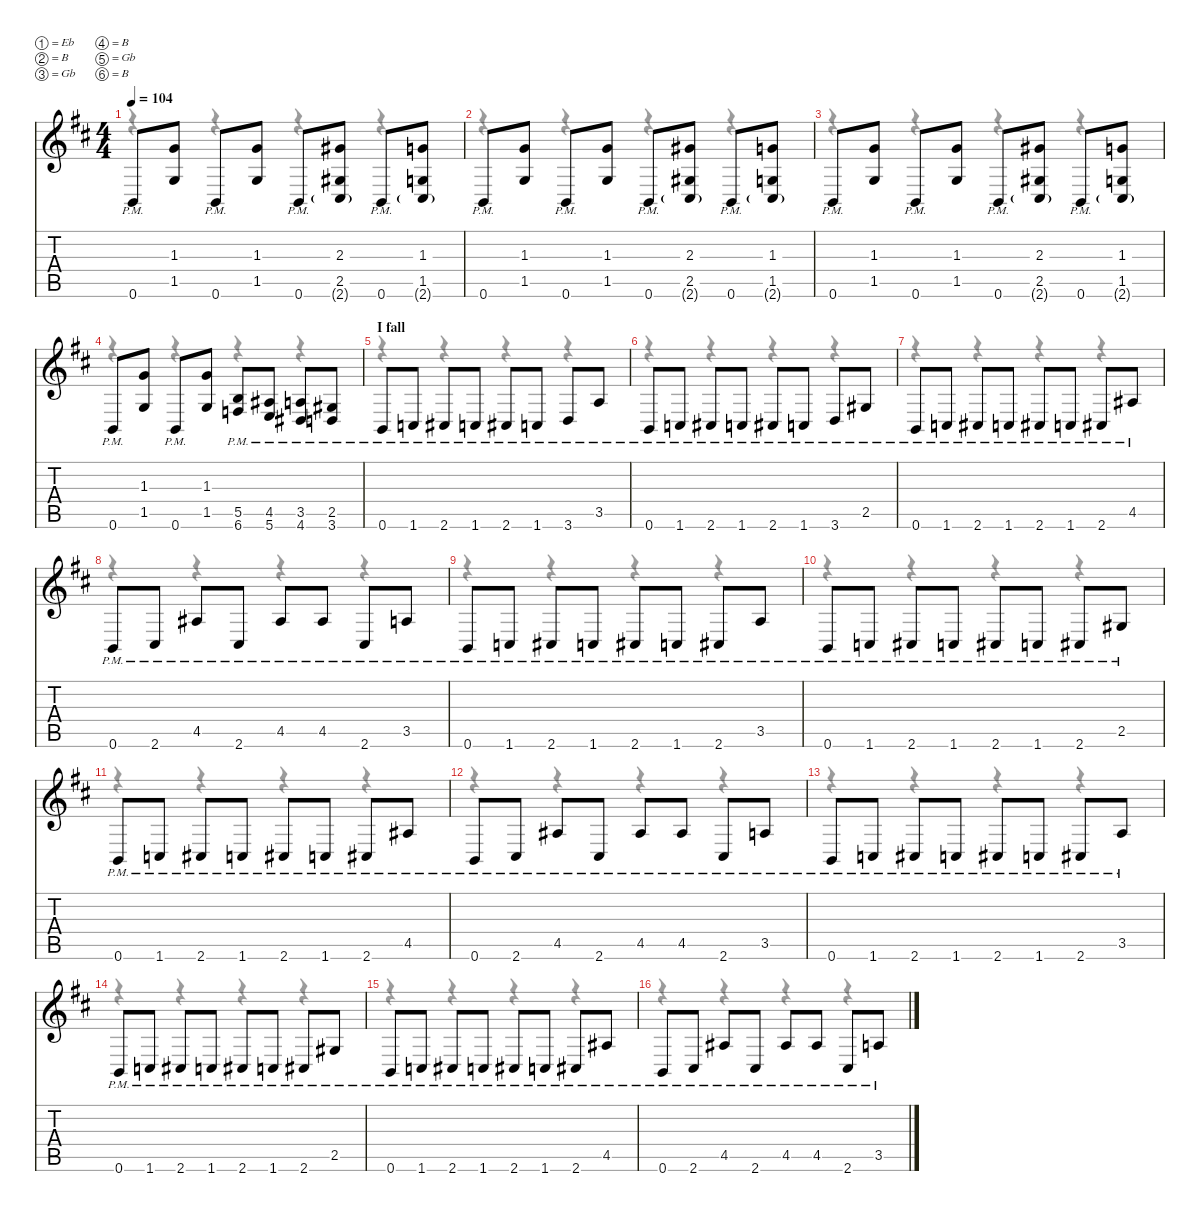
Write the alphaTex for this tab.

\defaultSystemsLayout 4
\hideDynamics
\bracketExtendMode nobrackets
\singleTrackTrackNamePolicy hidden
\multiTrackTrackNamePolicy hidden
\firstSystemTrackNameMode fullname
\otherSystemsTrackNameOrientation horizontal
\track ("Rhythm Guitar 1" "dist.guit.") {mute instrument distortionguitar}
\staff {score tabs}
\tuning (Eb4 B3 Gb3 B2 Gb2 B1)
\voice
\ts (4 4)
\tempo 104
\clef g2
\ks bminor
0.6{pm acc forcenatural}.8{dy f beam Up} (1.3{acc forcenatural} 1.5{acc forcenatural}).8{beam Up} 0.6{pm acc forcenatural}.8{beam Up} (1.3{acc forcenatural} 1.5{acc forcenatural}).8{beam Up} 0.6{pm acc forcenatural}.8{beam Up} (2.3{acc #} 2.5{acc #} 2.6{g acc #}).8{beam Up} 0.6{pm acc forcenatural}.8{beam Up} (1.3{acc forcenatural} 1.5{acc forcenatural} 2.6{g acc #}).8{beam Up} |
0.6{pm acc forcenatural}.8{beam Up} (1.3{acc forcenatural} 1.5{acc forcenatural}).8{beam Up} 0.6{pm acc forcenatural}.8{beam Up} (1.3{acc forcenatural} 1.5{acc forcenatural}).8{beam Up} 0.6{pm acc forcenatural}.8{beam Up} (2.3{acc #} 2.5{acc #} 2.6{g acc #}).8{beam Up} 0.6{pm acc forcenatural}.8{beam Up} (1.3{acc forcenatural} 1.5{acc forcenatural} 2.6{g acc #}).8{beam Up} |
0.6{pm acc forcenatural}.8{beam Up} (1.3{acc forcenatural} 1.5{acc forcenatural}).8{beam Up} 0.6{pm acc forcenatural}.8{beam Up} (1.3{acc forcenatural} 1.5{acc forcenatural}).8{beam Up} 0.6{pm acc forcenatural}.8{beam Up} (2.3{acc #} 2.5{acc #} 2.6{g acc #}).8{beam Up} 0.6{pm acc forcenatural}.8{beam Up} (1.3{acc forcenatural} 1.5{acc forcenatural} 2.6{g acc #}).8{beam Up} |
0.6{pm acc forcenatural}.8{beam Up} (1.3{acc forcenatural} 1.5{acc forcenatural}).8{beam Up} 0.6{pm acc forcenatural}.8{beam Up} (1.3{acc forcenatural} 1.5{acc forcenatural}).8{beam Up} (5.5{pm acc forcenatural} 6.6{pm acc forcenatural}).8{beam Up} (4.5{pm acc #} 5.6{pm acc forcenatural}).8{beam Up} (3.5{pm acc forcenatural} 4.6{pm acc #}).8{beam Up} (2.5{pm acc #} 3.6{pm acc forcenatural}).8{beam Up} |
\section ("" "I fall")
0.6{pm acc forcenatural}.8{dy ppp beam Up} 1.6{pm acc forcenatural}.8{beam Up} 2.6{pm acc #}.8{beam Up} 1.6{pm acc forcenatural}.8{beam Up} 2.6{pm acc #}.8{beam Up} 1.6{pm acc forcenatural}.8{beam Up} 3.6{pm acc forcenatural}.8{beam Up} 3.5{pm acc forcenatural}.8{beam Up} |
0.6{pm acc forcenatural}.8{beam Up} 1.6{pm acc forcenatural}.8{beam Up} 2.6{pm acc #}.8{beam Up} 1.6{pm acc forcenatural}.8{beam Up} 2.6{pm acc #}.8{beam Up} 1.6{pm acc forcenatural}.8{beam Up} 3.6{pm acc forcenatural}.8{beam Up} 2.5{pm acc #}.8{beam Up} |
0.6{pm acc forcenatural}.8{beam Up} 1.6{pm acc forcenatural}.8{beam Up} 2.6{pm acc #}.8{beam Up} 1.6{pm acc forcenatural}.8{beam Up} 2.6{pm acc #}.8{beam Up} 1.6{pm acc forcenatural}.8{beam Up} 2.6{pm acc #}.8{beam Up} 4.5{pm acc #}.8{beam Up} |
0.6{pm acc forcenatural}.8{beam Up} 2.6{pm acc #}.8{beam Up} 4.5{pm acc #}.8{beam Up} 2.6{pm acc #}.8{beam Up} 4.5{pm acc #}.8{beam Up} 4.5{pm acc #}.8{beam Up} 2.6{pm acc #}.8{beam Up} 3.5{pm acc forcenatural}.8{beam Up} |
0.6{pm acc forcenatural}.8{beam Up} 1.6{pm acc forcenatural}.8{beam Up} 2.6{pm acc #}.8{beam Up} 1.6{pm acc forcenatural}.8{beam Up} 2.6{pm acc #}.8{beam Up} 1.6{pm acc forcenatural}.8{beam Up} 2.6{pm acc #}.8{beam Up} 3.5{pm acc forcenatural}.8{beam Up} |
0.6{pm acc forcenatural}.8{beam Up} 1.6{pm acc forcenatural}.8{beam Up} 2.6{pm acc #}.8{beam Up} 1.6{pm acc forcenatural}.8{beam Up} 2.6{pm acc #}.8{beam Up} 1.6{pm acc forcenatural}.8{beam Up} 2.6{pm acc #}.8{beam Up} 2.5{pm acc #}.8{beam Up} |
0.6{pm acc forcenatural}.8{beam Up} 1.6{pm acc forcenatural}.8{beam Up} 2.6{pm acc #}.8{beam Up} 1.6{pm acc forcenatural}.8{beam Up} 2.6{pm acc #}.8{beam Up} 1.6{pm acc forcenatural}.8{beam Up} 2.6{pm acc #}.8{beam Up} 4.5{pm acc #}.8{beam Up} |
0.6{pm acc forcenatural}.8{beam Up} 2.6{pm acc #}.8{beam Up} 4.5{pm acc #}.8{beam Up} 2.6{pm acc #}.8{beam Up} 4.5{pm acc #}.8{beam Up} 4.5{pm acc #}.8{beam Up} 2.6{pm acc #}.8{beam Up} 3.5{pm acc forcenatural}.8{beam Up} |
0.6{pm acc forcenatural}.8{beam Up} 1.6{pm acc forcenatural}.8{beam Up} 2.6{pm acc #}.8{beam Up} 1.6{pm acc forcenatural}.8{beam Up} 2.6{pm acc #}.8{beam Up} 1.6{pm acc forcenatural}.8{beam Up} 2.6{pm acc #}.8{beam Up} 3.5{pm acc forcenatural}.8{beam Up} |
0.6{pm acc forcenatural}.8{beam Up} 1.6{pm acc forcenatural}.8{beam Up} 2.6{pm acc #}.8{beam Up} 1.6{pm acc forcenatural}.8{beam Up} 2.6{pm acc #}.8{beam Up} 1.6{pm acc forcenatural}.8{beam Up} 2.6{pm acc #}.8{beam Up} 2.5{pm acc #}.8{beam Up} |
0.6{pm acc forcenatural}.8{beam Up} 1.6{pm acc forcenatural}.8{beam Up} 2.6{pm acc #}.8{beam Up} 1.6{pm acc forcenatural}.8{beam Up} 2.6{pm acc #}.8{beam Up} 1.6{pm acc forcenatural}.8{beam Up} 2.6{pm acc #}.8{beam Up} 4.5{pm acc #}.8{beam Up} |
0.6{pm acc forcenatural}.8{beam Up} 2.6{pm acc #}.8{beam Up} 4.5{pm acc #}.8{beam Up} 2.6{pm acc #}.8{beam Up} 4.5{pm acc #}.8{beam Up} 4.5{pm acc #}.8{beam Up} 2.6{pm acc #}.8{beam Up} 3.5{pm acc forcenatural}.8{beam Up}
\voice
\clef g2
\ottava regular
\simile none
\ks bminor
r.4{dy mf beam Down} r.4{beam Down} r.4{beam Down} r.4{beam Down} |
r.4{beam Down} r.4{beam Down} r.4{beam Down} r.4{beam Down} |
r.4{beam Down} r.4{beam Down} r.4{beam Down} r.4{beam Down} |
r.4{beam Down} r.4{beam Down} r.4{beam Down} r.4{beam Down} |
r.4{beam Down} r.4{beam Down} r.4{beam Down} r.4{beam Down} |
r.4{beam Down} r.4{beam Down} r.4{beam Down} r.4{beam Down} |
r.4{beam Down} r.4{beam Down} r.4{beam Down} r.4{beam Down} |
r.4{beam Down} r.4{beam Down} r.4{beam Down} r.4{beam Down} |
r.4{beam Down} r.4{beam Down} r.4{beam Down} r.4{beam Down} |
r.4{beam Down} r.4{beam Down} r.4{beam Down} r.4{beam Down} |
r.4{beam Down} r.4{beam Down} r.4{beam Down} r.4{beam Down} |
r.4{beam Down} r.4{beam Down} r.4{beam Down} r.4{beam Down} |
r.4{beam Down} r.4{beam Down} r.4{beam Down} r.4{beam Down} |
r.4{beam Down} r.4{beam Down} r.4{beam Down} r.4{beam Down} |
r.4{beam Down} r.4{beam Down} r.4{beam Down} r.4{beam Down} |
r.4{beam Down} r.4{beam Down} r.4{beam Down} r.4{beam Down}
